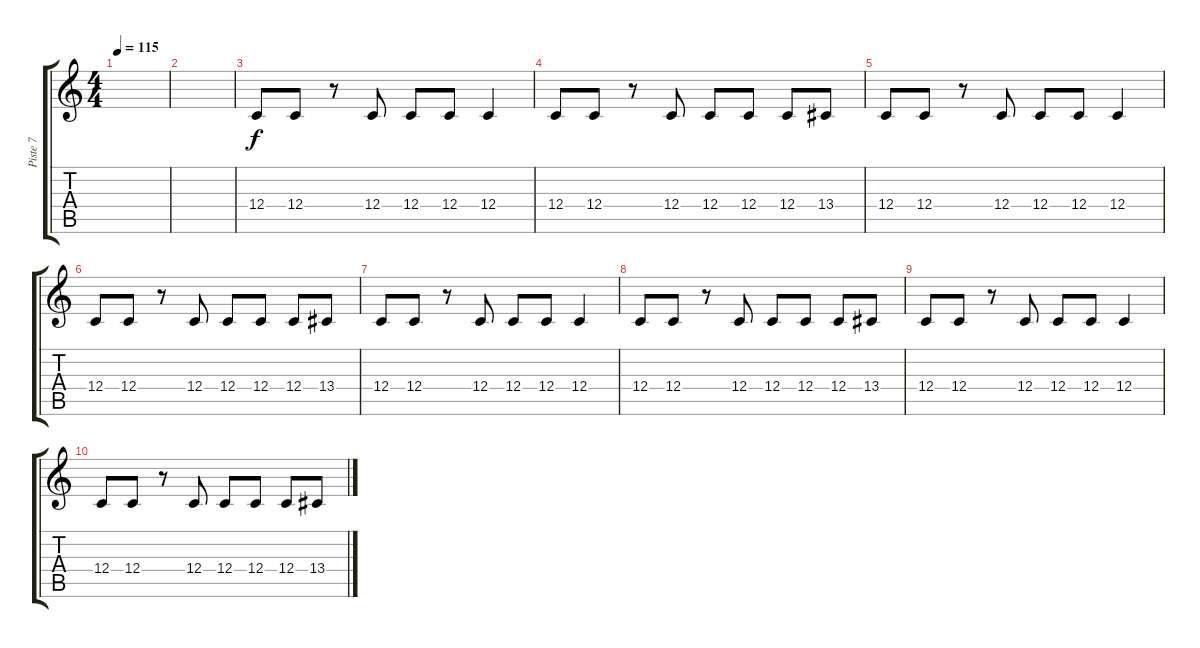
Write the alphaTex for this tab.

\track ("Piste 7" "Piste 7") {instrument accordion}
\staff {score tabs}
\tuning (D4 A3 F3 C3 G2 C2) {hide}
\ts (4 4)
\tempo 115
\clef g2
\ks c
|
|
12.4.8 12.4.8 r.8 12.4.8 12.4.8 12.4.8 12.4.4 |
12.4.8 12.4.8 r.8 12.4.8 12.4.8 12.4.8 12.4.8 13.4.8 |
12.4.8 12.4.8 r.8 12.4.8 12.4.8 12.4.8 12.4.4 |
12.4.8 12.4.8 r.8 12.4.8 12.4.8 12.4.8 12.4.8 13.4.8 |
12.4.8 12.4.8 r.8 12.4.8 12.4.8 12.4.8 12.4.4 |
12.4.8 12.4.8 r.8 12.4.8 12.4.8 12.4.8 12.4.8 13.4.8 |
12.4.8 12.4.8 r.8 12.4.8 12.4.8 12.4.8 12.4.4 |
12.4.8 12.4.8 r.8 12.4.8 12.4.8 12.4.8 12.4.8 13.4.8
